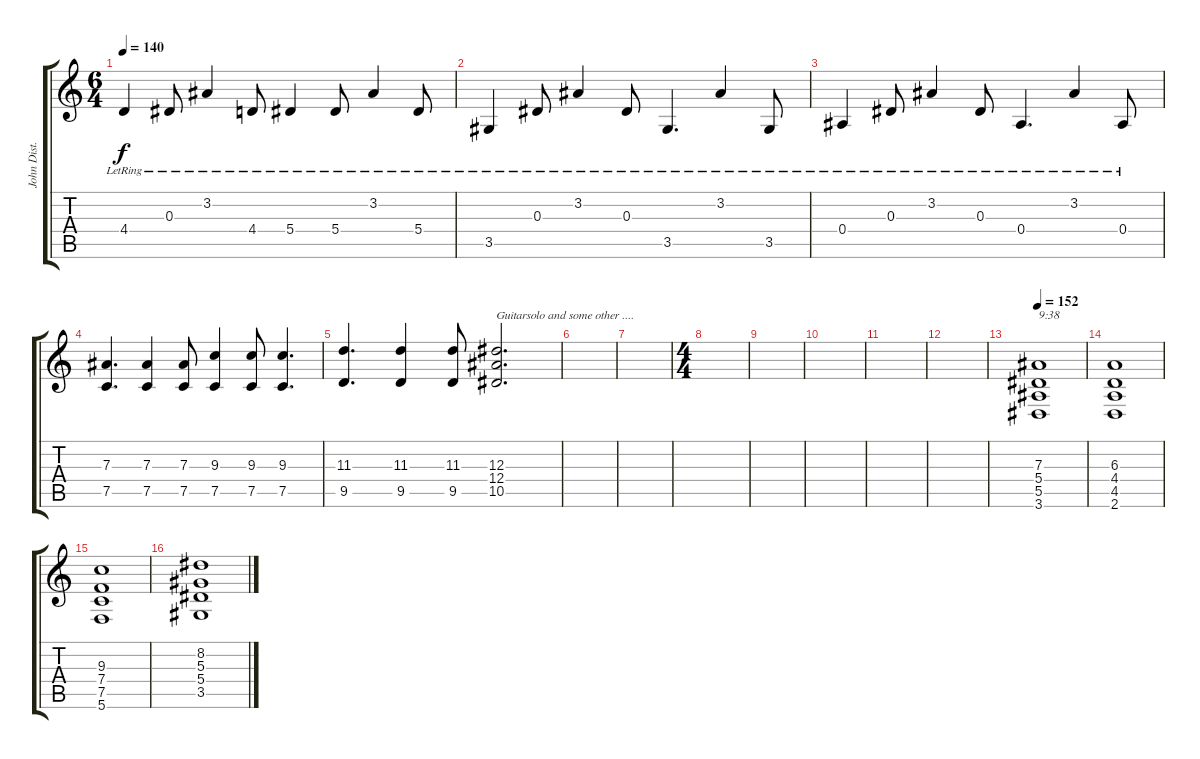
\track ("John Dist." "John Dist.") {instrument distortionguitar}
\staff {score tabs}
\tuning (C4 G3 Eb3 Bb2 F2 C2) {hide}
\ts (6 4)
\tempo 140
\clef g2
\ks c
4.4{lr}.4{dy f} 0.3{lr}.8 3.2{lr}.4 4.4{lr}.8 5.4{lr}.4 5.4{lr}.8 3.2{lr}.4 5.4{lr}.8 |
3.5{lr}.4 0.3{lr}.8 3.2{lr}.4 0.3{lr}.8 3.5{lr}.4{d} 3.2{lr}.4 3.5{lr}.8 |
0.4{lr}.4 0.3{lr}.8 3.2{lr}.4 0.3{lr}.8 0.4{lr}.4{d} 3.2{lr}.4 0.4{lr}.8 |
(7.3 7.5).4{d} (7.3 7.5).4 (7.3 7.5).8 (9.3 7.5).4 (9.3 7.5).8 (9.3 7.5).4{d} |
(11.3 9.5).4{d} (11.3 9.5).4 (11.3 9.5).8 (12.3 12.4 10.5).2{d txt "Guitarsolo and some other ...."} |
|
|
\ts (4 4)
|
|
|
|
|
\tempo 152
(7.3 5.4 5.5 3.6).1{txt "9:38"} |
(6.3 4.4 4.5 2.6).1 |
(9.3 7.4 7.5 5.6).1 |
(8.2 5.3 5.4 3.5).1
